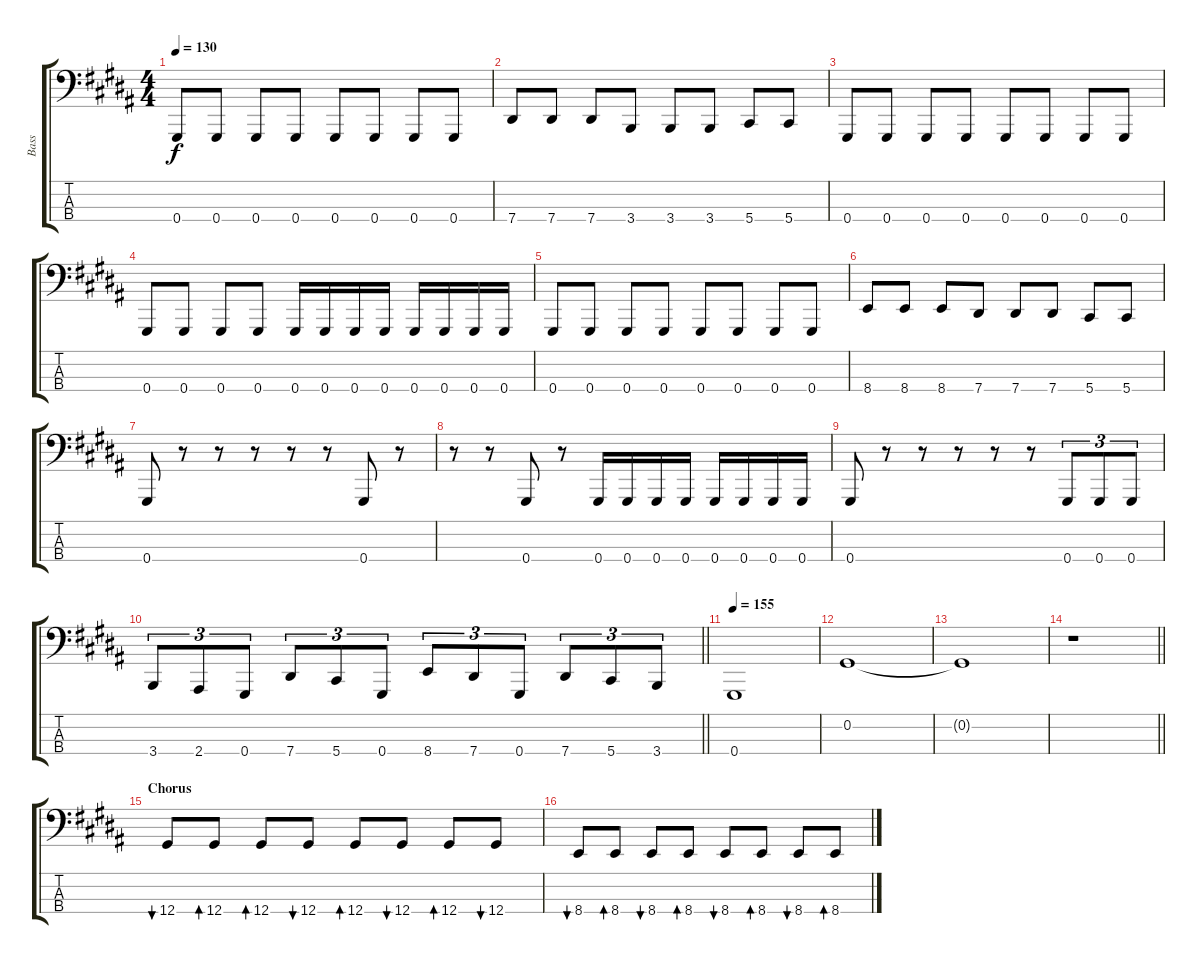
\track ("Bass" "Bass") {instrument electricbasspick}
\staff {score tabs}
\tuning (Db2 Ab1 Eb1 Ab0) {hide}
\ts (4 4)
\tempo 130
\clef f4
\ks g#minor
0.4.8{dy f} 0.4.8 0.4.8 0.4.8 0.4.8 0.4.8 0.4.8 0.4.8 |
7.4.8 7.4.8 7.4.8 3.4.8 3.4.8 3.4.8 5.4.8 5.4.8 |
0.4.8 0.4.8 0.4.8 0.4.8 0.4.8 0.4.8 0.4.8 0.4.8 |
0.4.8 0.4.8 0.4.8 0.4.8 0.4.16 0.4.16 0.4.16 0.4.16 0.4.16 0.4.16 0.4.16 0.4.16 |
0.4.8 0.4.8 0.4.8 0.4.8 0.4.8 0.4.8 0.4.8 0.4.8 |
8.4.8 8.4.8 8.4.8 7.4.8 7.4.8 7.4.8 5.4.8 5.4.8 |
0.4.8 r.8 r.8 r.8 r.8 r.8 0.4.8 r.8 |
r.8 r.8 0.4.8 r.8 0.4.16 0.4.16 0.4.16 0.4.16 0.4.16 0.4.16 0.4.16 0.4.16 |
0.4.8 r.8 r.8 r.8 r.8 r.8 0.4.8{tu (3 2)} 0.4.8{tu (3 2)} 0.4.8{tu (3 2)} |
\barLineRight lightlight
3.4.8{tu (3 2)} 2.4.8{tu (3 2)} 0.4.8{tu (3 2)} 7.4.8{tu (3 2)} 5.4.8{tu (3 2)} 0.4.8{tu (3 2)} 8.4.8{tu (3 2)} 7.4.8{tu (3 2)} 0.4.8{tu (3 2)} 7.4.8{tu (3 2)} 5.4.8{tu (3 2)} 3.4.8{tu (3 2)} |
\tempo 155
0.4.1{volume 9} |
0.2.1 |
0.2{t}.1 |
\barLineRight lightlight
r.1 |
\section ("" "Chorus")
12.4.8{bu 60} 12.4.8{bd 60} 12.4.8{bd 60} 12.4.8{bu 60} 12.4.8{bd 60} 12.4.8{bu 60} 12.4.8{bd 60} 12.4.8{bu 60} |
8.4.8{bu 60} 8.4.8{bd 60} 8.4.8{bu 60} 8.4.8{bd 60} 8.4.8{bu 60} 8.4.8{bd 60} 8.4.8{bu 60} 8.4.8{bd 60}
